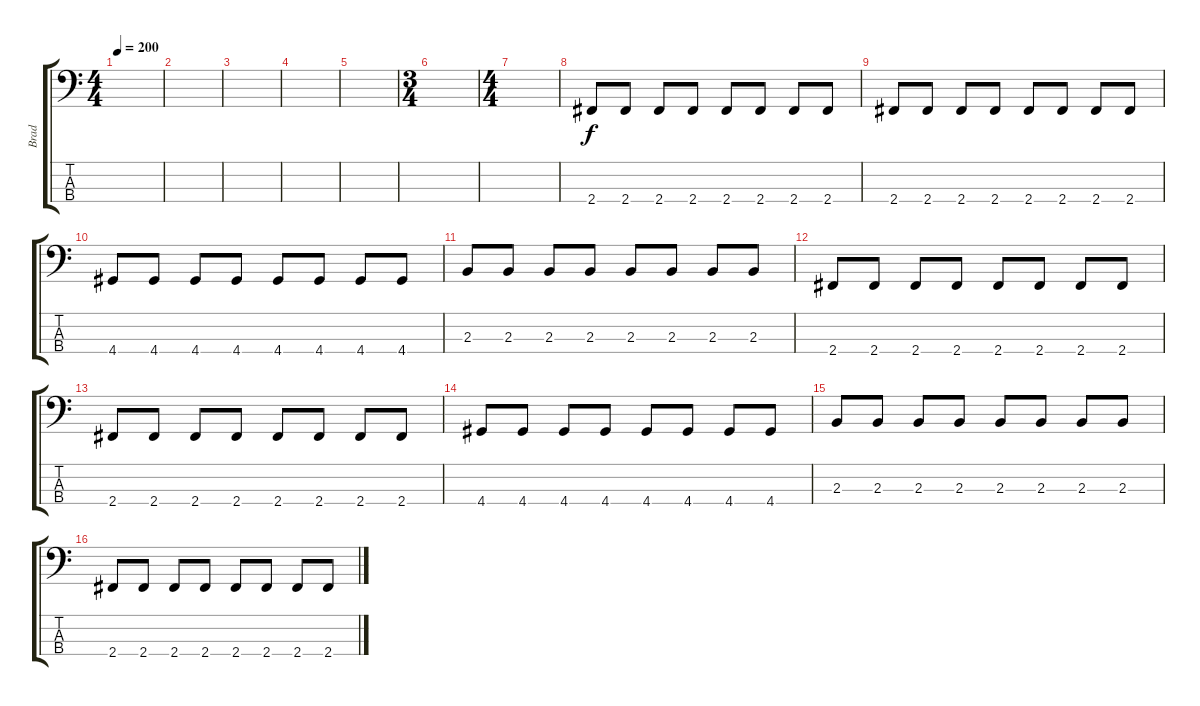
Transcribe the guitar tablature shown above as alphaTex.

\track ("Brad" "Brad") {instrument electricbasspick}
\staff {score tabs}
\tuning (G2 D2 A1 E1) {hide}
\ts (4 4)
\tempo 200
\clef f4
\ks c
|
|
|
|
|
\ts (3 4)
|
\ts (4 4)
|
2.4.8 2.4.8 2.4.8 2.4.8 2.4.8 2.4.8 2.4.8 2.4.8 |
2.4.8 2.4.8 2.4.8 2.4.8 2.4.8 2.4.8 2.4.8 2.4.8 |
4.4.8 4.4.8 4.4.8 4.4.8 4.4.8 4.4.8 4.4.8 4.4.8 |
2.3.8 2.3.8 2.3.8 2.3.8 2.3.8 2.3.8 2.3.8 2.3.8 |
2.4.8 2.4.8 2.4.8 2.4.8 2.4.8 2.4.8 2.4.8 2.4.8 |
2.4.8 2.4.8 2.4.8 2.4.8 2.4.8 2.4.8 2.4.8 2.4.8 |
4.4.8 4.4.8 4.4.8 4.4.8 4.4.8 4.4.8 4.4.8 4.4.8 |
2.3.8 2.3.8 2.3.8 2.3.8 2.3.8 2.3.8 2.3.8 2.3.8 |
2.4.8 2.4.8 2.4.8 2.4.8 2.4.8 2.4.8 2.4.8 2.4.8
